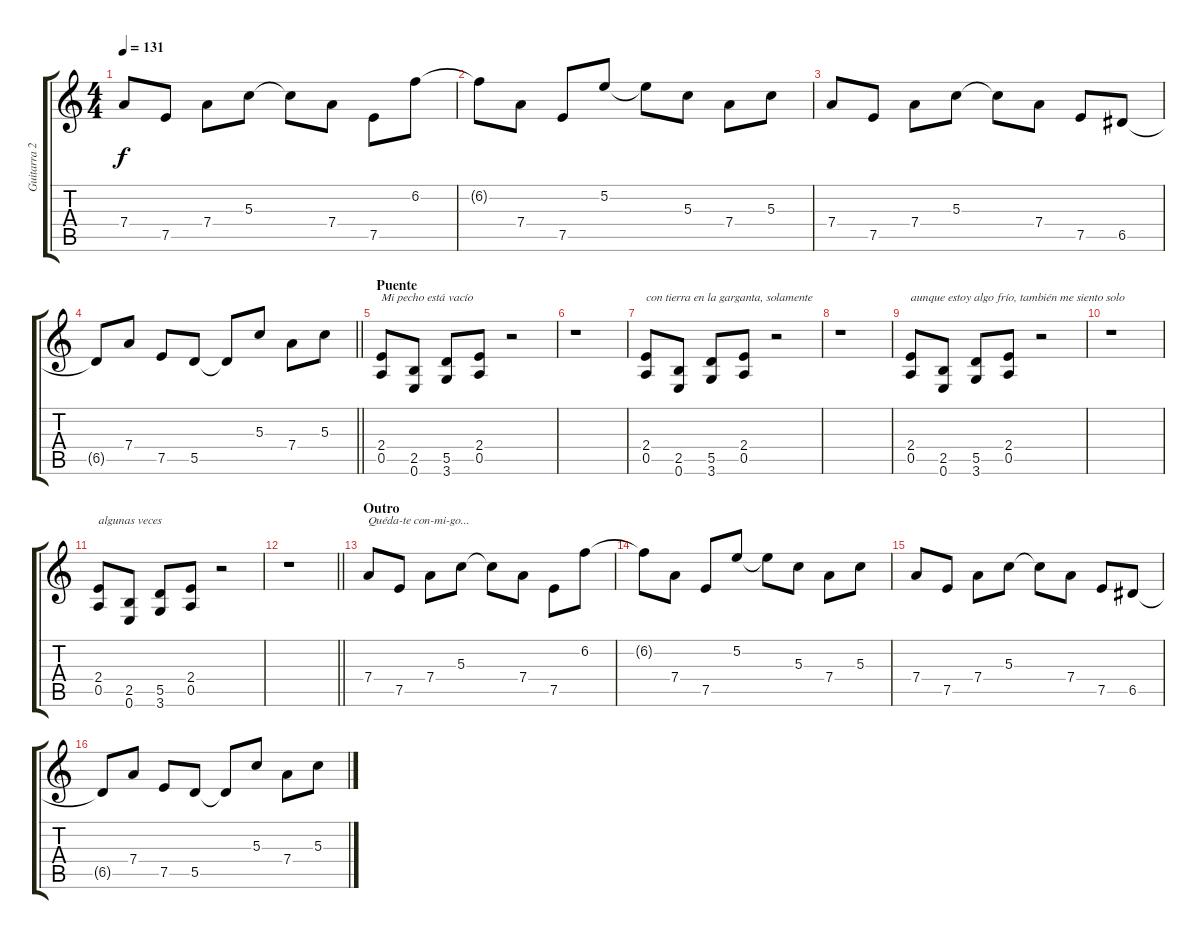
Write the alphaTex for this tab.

\track ("Guitarra 2" "Guitarra 2") {instrument distortionguitar}
\staff {score tabs}
\tuning (E4 B3 G3 D3 A2 E2) {hide}
\ts (4 4)
\tempo 131
\clef g2
\ks aminor
7.4.8{dy f} 7.5.8 7.4.8 5.3.8 5.3{t}.8 7.4.8 7.5.8 6.2.8 |
6.2{t}.8 7.4.8 7.5.8 5.2.8 5.2{t}.8 5.3.8 7.4.8 5.3.8 |
7.4.8 7.5.8 7.4.8 5.3.8 5.3{t}.8 7.4.8 7.5.8 6.5.8 |
\barLineRight lightlight
6.5{t}.8 7.4.8 7.5.8 5.5.8 5.5{t}.8 5.3.8 7.4.8 5.3.8 |
\section ("" "Puente")
(2.4 0.5).8{txt "Mi pecho está vacío"} (2.5 0.6).8 (5.5 3.6).8 (2.4 0.5).8 r.2 |
r.1 |
(2.4 0.5).8{txt "con tierra en la garganta, solamente"} (2.5 0.6).8 (5.5 3.6).8 (2.4 0.5).8 r.2 |
r.1 |
(2.4 0.5).8{txt "aunque estoy algo frío, también me siento solo"} (2.5 0.6).8 (5.5 3.6).8 (2.4 0.5).8 r.2 |
r.1 |
(2.4 0.5).8{txt "algunas veces"} (2.5 0.6).8 (5.5 3.6).8 (2.4 0.5).8 r.2 |
\barLineRight lightlight
r.1 |
\section ("" "Outro")
7.4.8{txt "Quéda-te con-mi-go..."} 7.5.8 7.4.8 5.3.8 5.3{t}.8 7.4.8 7.5.8 6.2.8 |
6.2{t}.8 7.4.8 7.5.8 5.2.8 5.2{t}.8 5.3.8 7.4.8 5.3.8 |
7.4.8 7.5.8 7.4.8 5.3.8 5.3{t}.8 7.4.8 7.5.8 6.5.8 |
6.5{t}.8 7.4.8 7.5.8 5.5.8 5.5{t}.8 5.3.8 7.4.8 5.3.8
